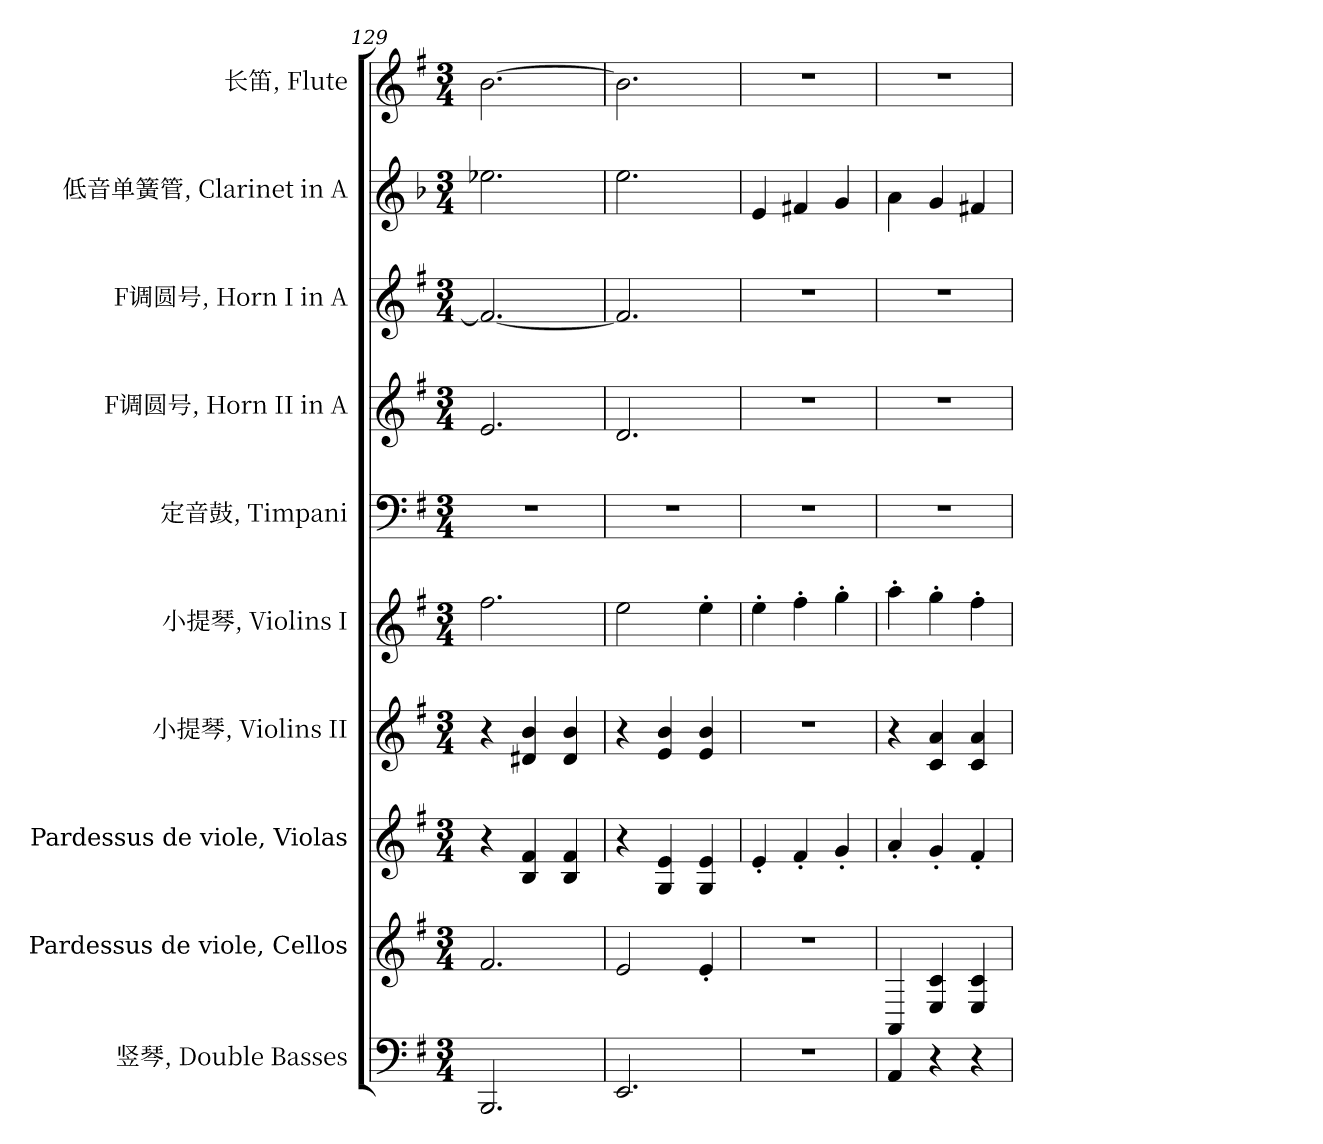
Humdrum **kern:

**kern	**kern	**kern	**kern	**kern	**kern	**kern	**kern	**kern	**kern
*part10	*part9	*part8	*part7	*part6	*part5	*part4	*part3	*part2	*part1
*staff10	*staff9	*staff8	*staff7	*staff6	*staff5	*staff4	*staff3	*staff2	*staff1
*I"竖琴, Double Basses	*I"Pardessus de viole, Cellos	*I"Pardessus de viole, Violas	*I"小提琴, Violins II	*I"小提琴, Violins I	*I"定音鼓, Timpani	*I"F调圆号, Horn II in A	*I"F调圆号, Horn I in A	*I"低音单簧管, Clarinet in A	*I"长笛, Flute
*	*I'Pds. v.	*I'Pds. v.	*I'Vln.	*I'Vln.	*I'Timp.	*I'F Hn.	*I'F Hn.	*	*I'Fl.
*clefF4	*clefG2	*clefG2	*clefG2	*clefG2	*clefF4	*clefG2	*clefG2	*clefG2	*clefG2
*	*	*	*	*	*	*ITrd4c7	*ITrd4c7	*ITrd8c14	*
*k[f#]	*k[f#]	*k[f#]	*k[f#]	*k[f#]	*k[f#]	*k[]	*k[]	*k[b-]	*k[f#]
*M3/4	*M3/4	*M3/4	*M3/4	*M3/4	*M3/4	*M3/4	*M3/4	*M3/4	*M3/4
*MM105	*MM105	*MM105	*MM105	*MM105	*MM105	*MM105	*MM105	*MM105	*MM105
=129	=129	=129	=129	=129	=129	=129	=129	=129	=129
2.BBB/	2.f#/	4r	4r	2.ff#\	2.r	2.A/	2.B/_	2.e-X\	[2.b\
.	.	4B/ 4f#/	4d#X/ 4b/	.	.	.	.	.	.
.	.	4B/ 4f#/	4d#/ 4b/	.	.	.	.	.	.
=130	=130	=130	=130	=130	=130	=130	=130	=130	=130
*	*	*	*	*	*	*	*	*	*MM105
2.EE/	2e/	4r	4r	2ee\	2.r	2.G/	2.B/]	2.e\	2.b\]
.	.	4G/ 4e/	4e/ 4b/	.	.	.	.	.	.
.	4e'/	4G/ 4e/	4e/ 4b/	4ee'\	.	.	.	.	.
=131	=131	=131	=131	=131	=131	=131	=131	=131	=131
*	*	*	*	*	*	*	*	*	*MM115
2.r	2.r	4e'/	2.r	4ee'\	2.r	2.r	2.r	4E/	2.r
.	.	4f#'/	.	4ff#'\	.	.	.	4F#X/	.
.	.	4g'/	.	4gg'\	.	.	.	4G/	.
!!LO:PB:g=z
=132	=132	=132	=132	=132	=132	=132	=132	=132	=132
*	*	*	*	*	*	*	*	*	*MM115
4AA/	4AA/	4a'/	4r	4aa'\	2.r	2.r	2.r	4A\	2.r
4r	4E/ 4c/	4g'/	4c/ 4a/	4gg'\	.	.	.	4G/	.
4r	4E/ 4c/	4f#'/	4c/ 4a/	4ff#'\	.	.	.	4F#X/	.
=	=	=	=	=	=	=	=	=	=
*-	*-	*-	*-	*-	*-	*-	*-	*-	*-
